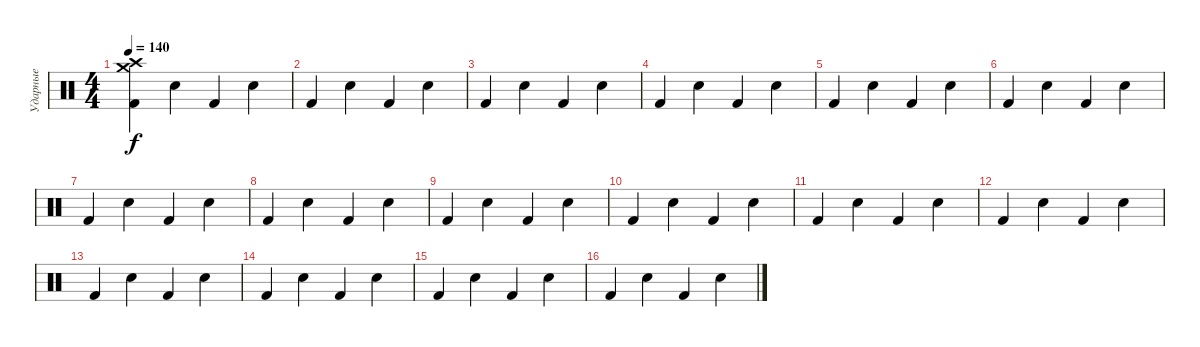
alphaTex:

\track ("Ударные" "Ударные") {instrument percussion}
\staff {score}
\articulation defaults
\ts (4 4)
\tempo 140
\clef neutral
\ks c
("Crash medium (hit)" "Crash high (hit)" "Kick (hit) 2").4{dy f} "Snare (hit) 2".4 "Kick (hit) 2".4 "Snare (hit) 2".4 |
"Kick (hit) 2".4 "Snare (hit) 2".4 "Kick (hit) 2".4 "Snare (hit) 2".4 |
"Kick (hit) 2".4 "Snare (hit) 2".4 "Kick (hit) 2".4 "Snare (hit) 2".4 |
"Kick (hit) 2".4 "Snare (hit) 2".4 "Kick (hit) 2".4 "Snare (hit) 2".4 |
"Kick (hit) 2".4 "Snare (hit) 2".4 "Kick (hit) 2".4 "Snare (hit) 2".4 |
"Kick (hit) 2".4 "Snare (hit) 2".4 "Kick (hit) 2".4 "Snare (hit) 2".4 |
"Kick (hit) 2".4 "Snare (hit) 2".4 "Kick (hit) 2".4 "Snare (hit) 2".4 |
"Kick (hit) 2".4 "Snare (hit) 2".4 "Kick (hit) 2".4 "Snare (hit) 2".4 |
"Kick (hit) 2".4 "Snare (hit) 2".4 "Kick (hit) 2".4 "Snare (hit) 2".4 |
"Kick (hit) 2".4 "Snare (hit) 2".4 "Kick (hit) 2".4 "Snare (hit) 2".4 |
"Kick (hit) 2".4 "Snare (hit) 2".4 "Kick (hit) 2".4 "Snare (hit) 2".4 |
"Kick (hit) 2".4 "Snare (hit) 2".4 "Kick (hit) 2".4 "Snare (hit) 2".4 |
"Kick (hit) 2".4 "Snare (hit) 2".4 "Kick (hit) 2".4 "Snare (hit) 2".4 |
"Kick (hit) 2".4 "Snare (hit) 2".4 "Kick (hit) 2".4 "Snare (hit) 2".4 |
"Kick (hit) 2".4 "Snare (hit) 2".4 "Kick (hit) 2".4 "Snare (hit) 2".4 |
"Kick (hit) 2".4 "Snare (hit) 2".4 "Kick (hit) 2".4 "Snare (hit) 2".4
